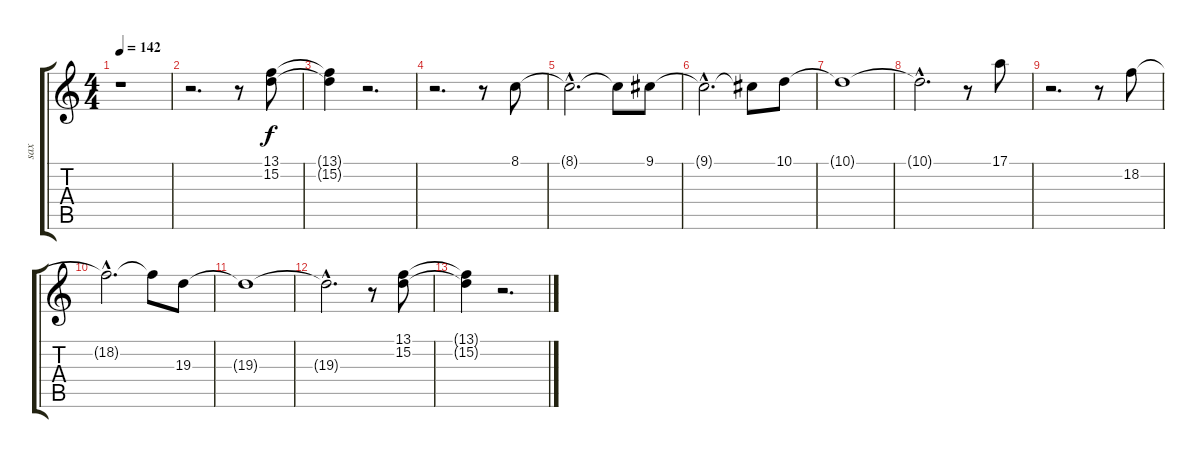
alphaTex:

\track ("sax" "sax") {instrument tenorsax}
\staff {score tabs}
\tuning (E4 B3 G3 D3 A2 E2) {hide}
\ts (4 4)
\tempo 142
\clef g2
\ks c
r.1{dy f} |
r.2{d} r.8 (13.1 15.2).8 |
(13.1{t} 15.2{t}).4 r.2{d} |
r.2{d} r.8 8.1.8 |
8.1{hac t}.2{d} 8.1{t}.8 9.1.8 |
9.1{hac t}.2{d} 9.1{t}.8 10.1.8 |
10.1{t}.1 |
10.1{hac t}.2{d} r.8 17.1.8 |
r.2{d} r.8 18.2.8 |
18.2{hac t}.2{d} 18.2{t}.8 19.3.8 |
19.3{t}.1 |
19.3{hac t}.2{d} r.8 (13.1 15.2).8 |
(13.1{t} 15.2{t}).4 r.2{d}
